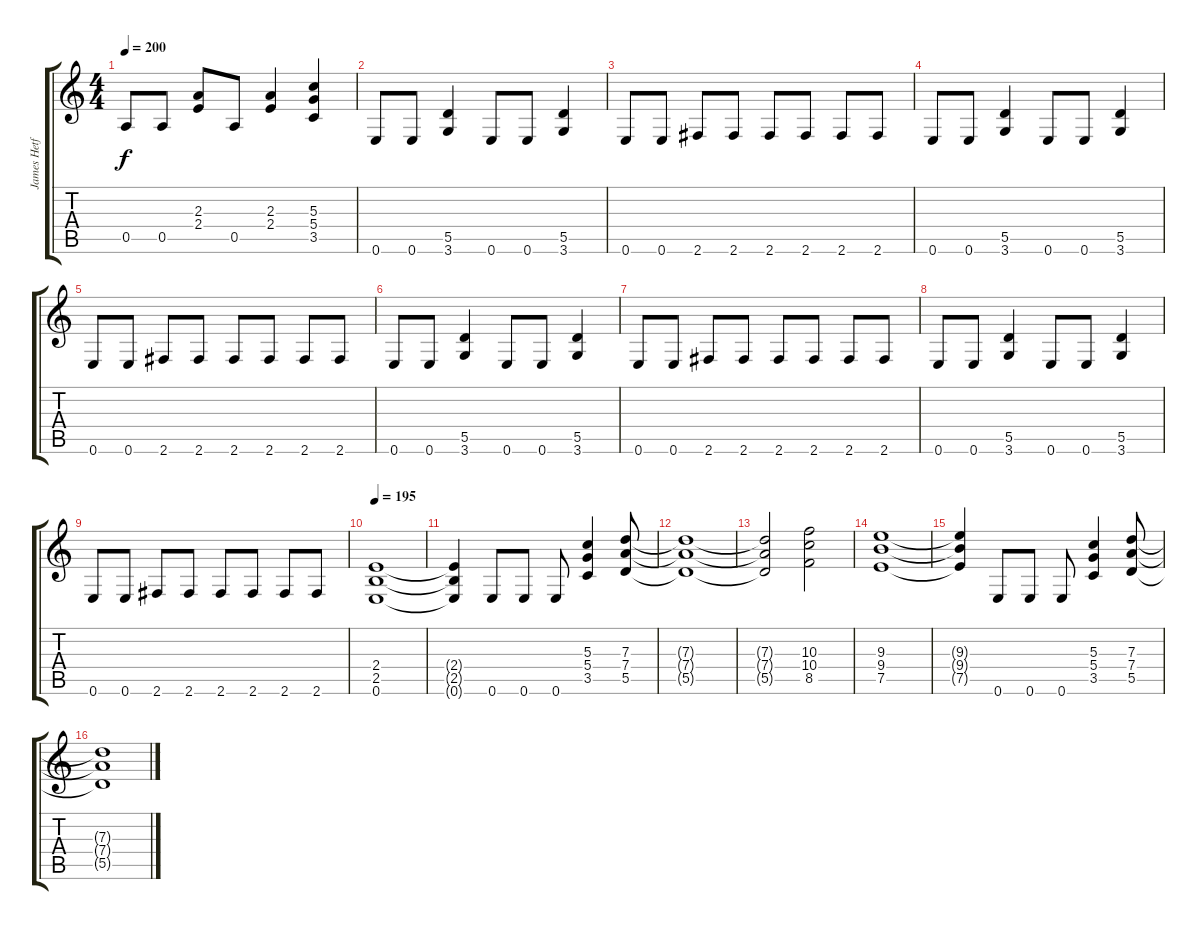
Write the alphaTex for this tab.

\track ("James Hetfield (Guitar)" "James Hetf") {instrument distortionguitar}
\staff {score tabs}
\tuning (E4 B3 G3 D3 A2 E2) {hide}
\ts (4 4)
\tempo 200
\clef g2
\ks c
0.5.8{dy f} 0.5.8 (2.3 2.4).8 0.5.8 (2.3 2.4).4 (5.3 5.4 3.5).4 |
0.6.8 0.6.8 (5.5 3.6).4 0.6.8 0.6.8 (5.5 3.6).4 |
0.6.8 0.6.8 2.6.8 2.6.8 2.6.8 2.6.8 2.6.8 2.6.8 |
0.6.8 0.6.8 (5.5 3.6).4 0.6.8 0.6.8 (5.5 3.6).4 |
0.6.8 0.6.8 2.6.8 2.6.8 2.6.8 2.6.8 2.6.8 2.6.8 |
0.6.8 0.6.8 (5.5 3.6).4 0.6.8 0.6.8 (5.5 3.6).4 |
0.6.8 0.6.8 2.6.8 2.6.8 2.6.8 2.6.8 2.6.8 2.6.8 |
0.6.8 0.6.8 (5.5 3.6).4 0.6.8 0.6.8 (5.5 3.6).4 |
0.6.8 0.6.8 2.6.8 2.6.8 2.6.8 2.6.8 2.6.8 2.6.8 |
\tempo 195
(2.4 2.5 0.6).1 |
(2.4{t} 2.5{t} 0.6{t}).4 0.6.8 0.6.8 0.6.8 (5.3 5.4 3.5).4 (7.3 7.4 5.5).8 |
(7.3{t} 7.4{t} 5.5{t}).1 |
(7.3{t} 7.4{t} 5.5{t}).2 (10.3 10.4 8.5).2 |
(9.3 9.4 7.5).1 |
(9.3{t} 9.4{t} 7.5{t}).4 0.6.8 0.6.8 0.6.8 (5.3 5.4 3.5).4 (7.3 7.4 5.5).8 |
(7.3{t} 7.4{t} 5.5{t}).1
